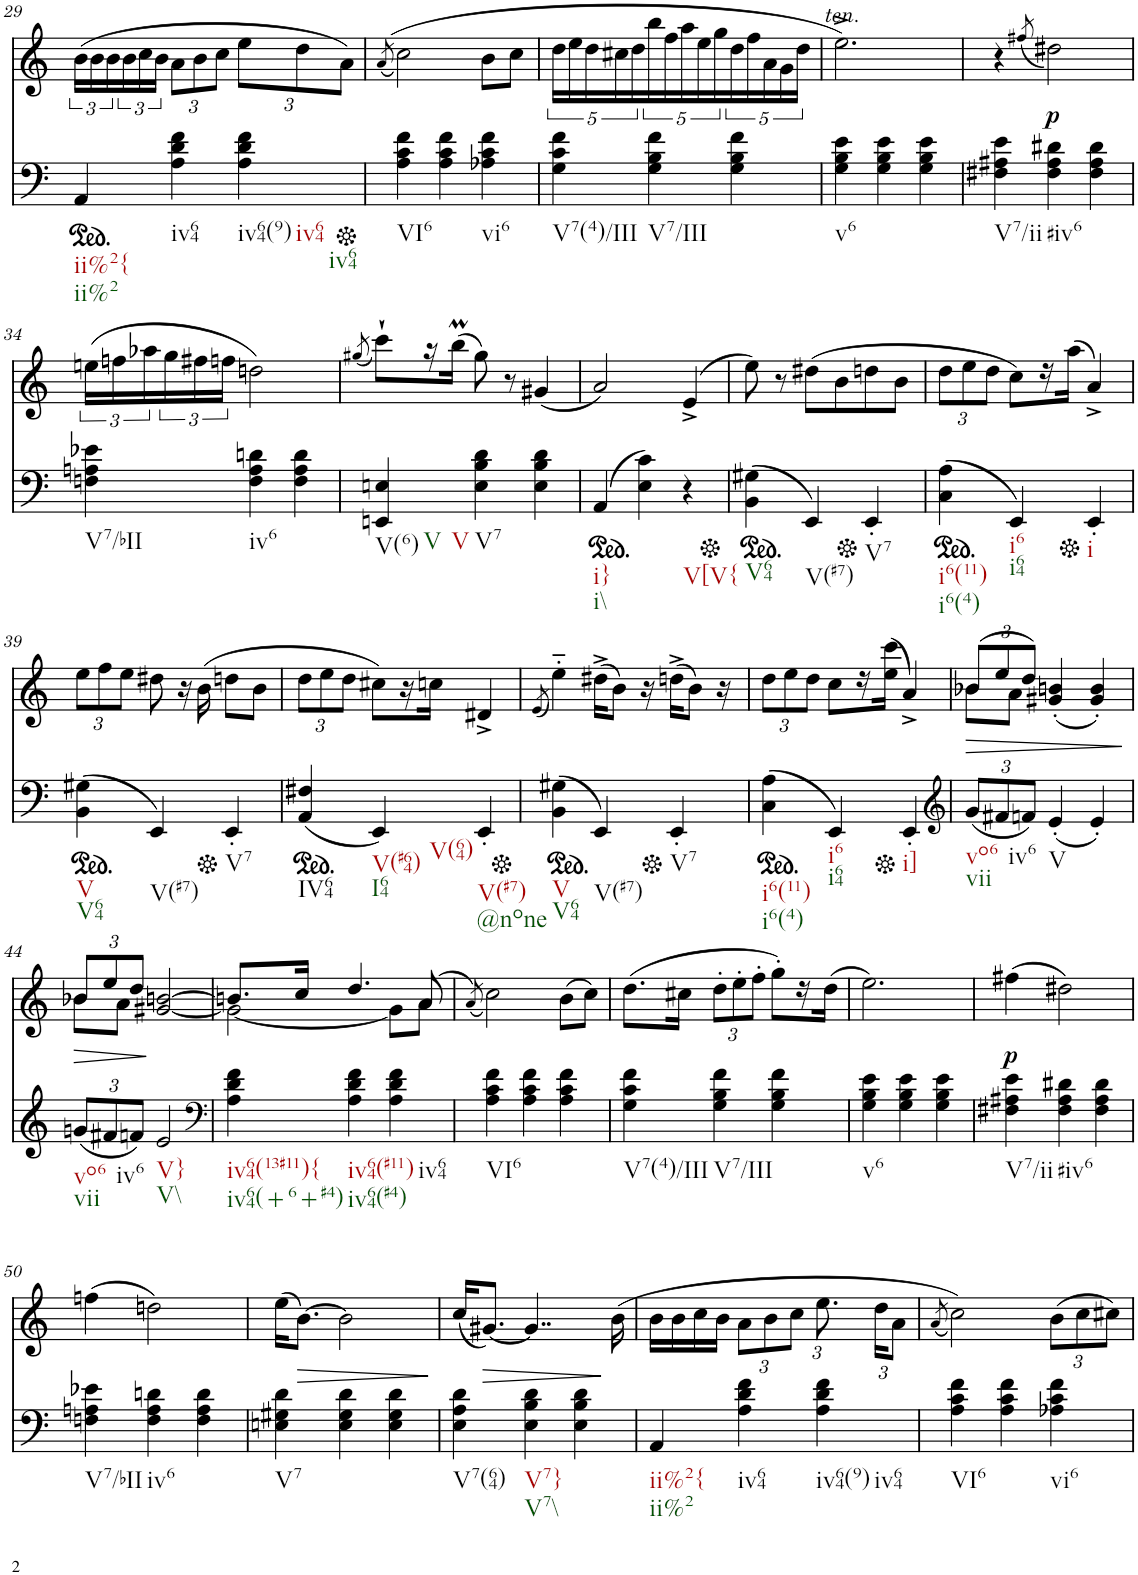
**kern	**harte	**kern	**dynam
*part2	*part2	*part1	*part1
*staff2	*	*staff1	*staff1
*I"Piano	*	*I"Piano	*
*I'Pno	*	*I'Pno	*
!!LO:PB:g=z
*clefF4	*	*clefG2	*
*k[]	*	*k[]	*
*M3/4	*	*M3/4	*
*ped	*	*	*
=29	=29	=29	=29
4AA/	.	(24b\LL	.
.	.	24b\	.
.	.	24b\	.
.	.	24b\	.
.	.	24cc\	.
.	.	24b\JJ	.
*	*	*Xbrackettup	*
4A\ 4d\ 4f\	.	12a\L	.
.	.	12b\	.
.	.	12cc\J	.
4A\ 4d\ 4f\	.	12ee\L	.
.	.	12dd\	.
.	.	12a\J)	.
=30	=30	=30	=30
.	.	((8qa/	.
*Xped	*	*	*
4A\ 4c\ 4f\	.	2cc\)	.
4A\ 4c\ 4f\	.	.	.
4A-X\ 4c\ 4f\	.	8b\L	.
.	.	8cc\J	.
=31	=31	=31	=31
*	*	*brackettup	*
4G\ 4c\ 4f\	.	20dd\LL	.
.	.	20ee\	.
.	.	20dd\	.
.	.	20cc#X\	.
.	.	20dd\	.
4G\ 4B\ 4f\	.	20bb\	.
.	.	20ff\	.
.	.	20aa\	.
.	.	20ee\	.
.	.	20gg\	.
4G\ 4B\ 4f\	.	20dd\	.
.	.	20ff\	.
.	.	20a\	.
.	.	20g\	.
.	.	20dd\JJ	.
=32	=32	=32	=32
!	!	!LO:TX:b:i:t=ten.	!
4G\ 4B\ 4e\	.	2.ee^\)	.
4G\ 4B\ 4e\	.	.	.
4G\ 4B\ 4e\	.	.	.
=33	=33	=33	=33
4F#X\ 4A#X\ 4e\	.	4r	.
.	.	(8qff#X/	.
!	!	!	!LO:DY:b
4F#\ 4A#\ 4d#X\	.	2dd#X\)	p
4F#\ 4A#\ 4d#\	.	.	.
!!LO:LB:g=z
=34	=34	=34	=34
4Fn\ 4An\ 4e-X\	.	(24een\LL	.
.	.	24ffn\	.
.	.	24aa-X\	.
.	.	24gg\	.
.	.	24ff#X\	.
.	.	24ffn\JJ	.
4F\ 4A\ 4dn\	.	2ddn\)	.
4F\ 4A\ 4d\	.	.	.
=35	=35	=35	=35
.	.	(8qgg#X/	.
4EEn/ 4En/	.	8ccc`\L)	.
.	.	16r	.
.	.	(16bbm\JJ	.
4E\ 4B\ 4d\	.	8gg#\)	.
.	.	8r	.
4E\ 4B\ 4d\	.	(4g#X/	.
=36	=36	=36	=36
*ped	*	*	*
(4AA/	.	2a/)	.
4E\ 4c\)	.	.	.
4r	.	(4e^/	.
=37	=37	=37	=37
*Xped	*	*	*
*ped	*	*	*
(4BB\ 4G#X\	.	8ee\)	.
.	.	8r	.
4EE/)	.	(8dd#X\L	.
.	.	8b\	.
*Xped	*	*	*
4EE'/	.	8ddn\	.
.	.	8b\J	.
=38	=38	=38	=38
*ped	*	*	*
*	*	*Xbrackettup	*
(4C\ 4A\	.	12dd\L	.
.	.	12ee\	.
.	.	12dd\J	.
4EE/)	.	8cc\L)	.
.	.	16r	.
.	.	(16aa\JJ	.
*Xped	*	*	*
4EE'/	.	4a^/)	.
!!LO:LB:g=z
=39	=39	=39	=39
*ped	*	*	*
(4BB\ 4G#X\	.	12ee\L	.
.	.	12ff\	.
.	.	12ee\J	.
4EE/)	.	8dd#X\	.
.	.	16r	.
.	.	(16b\	.
*Xped	*	*	*
4EE'/	.	8ddn\L	.
.	.	8b\J	.
=40	=40	=40	=40
*ped	*	*	*
(4AA/ 4F#X/	.	12dd\L	.
.	.	12ee\	.
.	.	12dd\J	.
4EE/)	.	8cc#X\L)	.
.	.	16r	.
.	.	16ccn\JJ	.
!	!LO:H:kt=@none	!	!
4EE'/	N	4d#X^/	.
=41	=41	=41	=41
.	.	(8qe/	.
*Xped	*	*	*
*ped	*	*	*
(4BB\ 4G#X\	.	4ee'~\)	.
4EE/)	.	(16dd#X^\KL	.
.	.	8b\J)	.
.	.	16r	.
*Xped	*	*	*
4EE'/	.	(16ddn^\KL	.
.	.	8b\J)	.
.	.	16r	.
=42	=42	=42	=42
*ped	*	*	*
(4C\ 4A\	.	12dd\L	.
.	.	12ee\	.
.	.	12dd\J	.
4EE/)	.	8cc\L	.
.	.	16r	.
.	.	(16ee\ 16ccc\JJ	.
*Xped	*	*	*
4EE'/	.	4a^/)	.
=43	=43	=43	=43
*clefG2	*	*	*
*Xbrackettup	*	*	*
!	!	!	!LO:HP:b
*	*	*^	*
(12g/L	.	(12b-X/L	8b-\L	>
12f#X/	.	12ee/	.	.
.	.	.	8a\J	.
12fn/J)	.	12dd/J)	.	.
(4e'/	.	(4g#X/' 4bn/'	2ryy	.
4e'/)	.	4g#/' 4b/')	.	.
*	*	*v	*v	*
.	.	.	]
!!LO:LB:g=z
=44	=44	=44	=44
!	!	!	!LO:HP:b
*	*	*^	*
(12gn/L	.	12b-X/L	8b-\L	>
12f#X/	.	12ee/	.	.
.	.	.	8a\J	.
12fn/J)	.	12dd/J	.	.
2e/	.	[2g#X/ [2bn/	2ryy	]
=45	=45	=45	=45	=45
*clefF4	*	*	*	*
4A\ 4d\ 4f\	.	8.bn/L]	2g#\_	.
.	.	16cc/Jk	.	.
4A\ 4d\ 4f\	.	4.dd/	.	.
4A\ 4d\ 4f\	.	.	8g#\L]	.
.	.	(8a/	8a\J	.
*	*	*v	*v	*
=46	=46	=46	=46
.	.	(8qa/)	.
4A\ 4c\ 4f\	.	2cc\)	.
4A\ 4c\ 4f\	.	.	.
4A\ 4c\ 4f\	.	(8b\L	.
.	.	8cc\J)	.
=47	=47	=47	=47
4G\ 4c\ 4f\	.	(8.dd\L	.
.	.	16cc#X\Jk	.
4G\ 4B\ 4f\	.	12dd'\L	.
.	.	12ee'\	.
.	.	12ff'\J	.
4G\ 4B\ 4f\	.	8gg'\L)	.
.	.	16r	.
.	.	(16dd\JJ	.
=48	=48	=48	=48
4G\ 4B\ 4e\	.	2.ee\)	.
4G\ 4B\ 4e\	.	.	.
4G\ 4B\ 4e\	.	.	.
=49	=49	=49	=49
!	!	!	!LO:DY:b
4F#X\ 4A#X\ 4e\	.	(4ff#X\	p
4F#\ 4A#\ 4d#X\	.	2dd#X\)	.
4F#\ 4A#\ 4d#\	.	.	.
!!LO:LB:g=z
=50	=50	=50	=50
4Fn\ 4An\ 4e-X\	.	(4ffn\	.
4F\ 4A\ 4dn\	.	2ddn\)	.
4F\ 4A\ 4d\	.	.	.
=51	=51	=51	=51
4En\ 4G#X\ 4d\	.	(16ee\KL	.
!	!	!	!LO:HP:b
.	.	[8.b\J)	>
4E\ 4G#\ 4d\	.	2b\]	.
4E\ 4G#\ 4d\	.	.	.
.	.	.	]
=52	=52	=52	=52
4E\ 4A\ 4d\	.	(16cc/KL	.
!	!	!	!LO:HP:b
.	.	[8.g#X/J)	>
4E\ 4B\ 4d\	.	4..g#/]	.
4E\ 4B\ 4d\	.	.	.
.	.	(16b\	]
=53	=53	=53	=53
4AA/	.	16b\LL	.
.	.	16b\	.
.	.	16cc\	.
.	.	16b\JJ	.
4A\ 4d\ 4f\	.	12a\L	.
.	.	12b\	.
.	.	12cc\J	.
4A\ 4d\ 4f\	.	12.ee\	.
.	.	24dd\KL	.
.	.	12a\J	.
=54	=54	=54	=54
.	.	(8qa/	.
4A\ 4c\ 4f\	.	2cc\))	.
4A\ 4c\ 4f\	.	.	.
4A-X\ 4c\ 4f\	.	(12b\L	.
.	.	12cc\	.
.	.	12cc#X\J)	.
=	=	=	=
*-	*-	*-	*-
